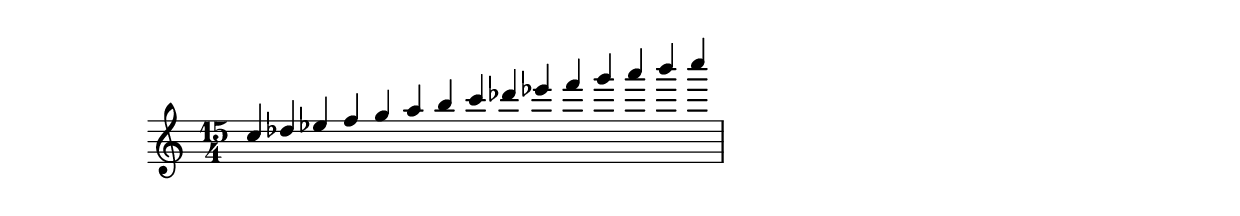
\version "2.18.2" \score { \new Staff << \new Voice { \set midiInstrument = #"piano" \voiceOne
 \key c \major \time 15/4
\override Voice.TextScript.font-size = #-4
 { c'' des'' ees'' f'' g'' a'' b'' c''' des''' ees''' f''' g''' a''' b''' c''''  } 
 } >> \layout { } \midi { \context { \Staff \remove "Staff_performer" }
\context { \Voice \consists "Staff_performer" } \tempo 2 = 60 } }
\paper{oddHeaderMarkup = ##f oddFooterMarkup = ##f}
